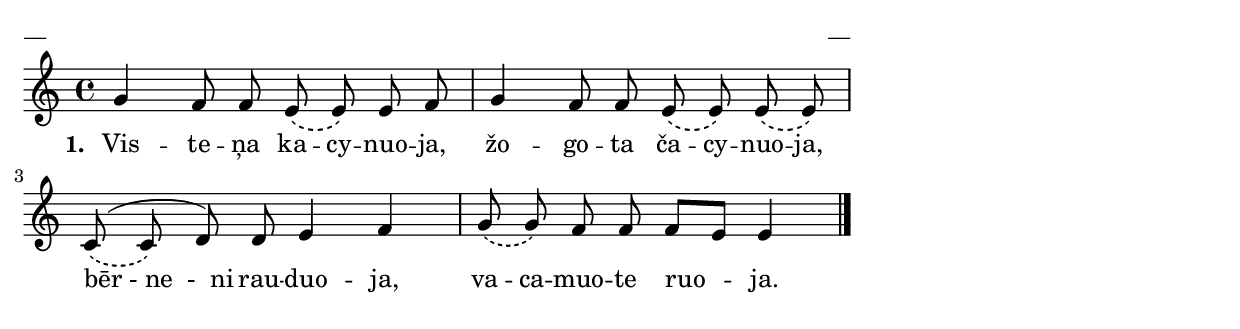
\version "2.13.18"

\paper {
line-width = 14\cm
left-margin = 0.4\cm
between-system-padding = 0.1\cm
between-system-space = 0.1\cm
}
% SBTZK, p.29
\layout {
indent = #0
ragged-last = ##f
}


voiceA = \relative c' {
\clef "treble"
\key c \major
\time 4/4
\phrasingSlurDashed
\slurUp
g'4 f8 f e \(e\) e f | g4 f8 f e \( e\) e \(e\) |
c ( \(c\) d ) d e4 f | g8 \(g\) f f f [e] e4 \bar"|."
}

lyricA = \lyricmode {
\set stanza = "1. "
Vis -- te -- ņa ka -- cy -- nuo -- ja, žo -- go -- ta ča -- cy -- nuo -- ja,
bēr_-_ne__-__ni rau -- duo -- ja, va -- ca -- muo -- te ruo -- ja.
}

fullScore = <<
%\new ChordNames { \chordsA }
\new Staff {
<<
\new Voice = "voiceA" { \oneVoice \autoBeamOff \voiceA }
\lyricsto "voiceA" \new Lyrics \lyricA
%\new Voice = "voiceB" { \voiceTwo \autoBeamOff \voiceB }
>>
}
>>



\score {
\fullScore
\header { piece = "__" opus = "__" }
}
\markup { \with-color #(x11-color 'white) \sans \smaller "__" }
\score {
\unfoldRepeats
\fullScore
\midi {
\context { \Staff \remove "Staff_performer" }
\context { \Voice \consists "Staff_performer" }
}
}


